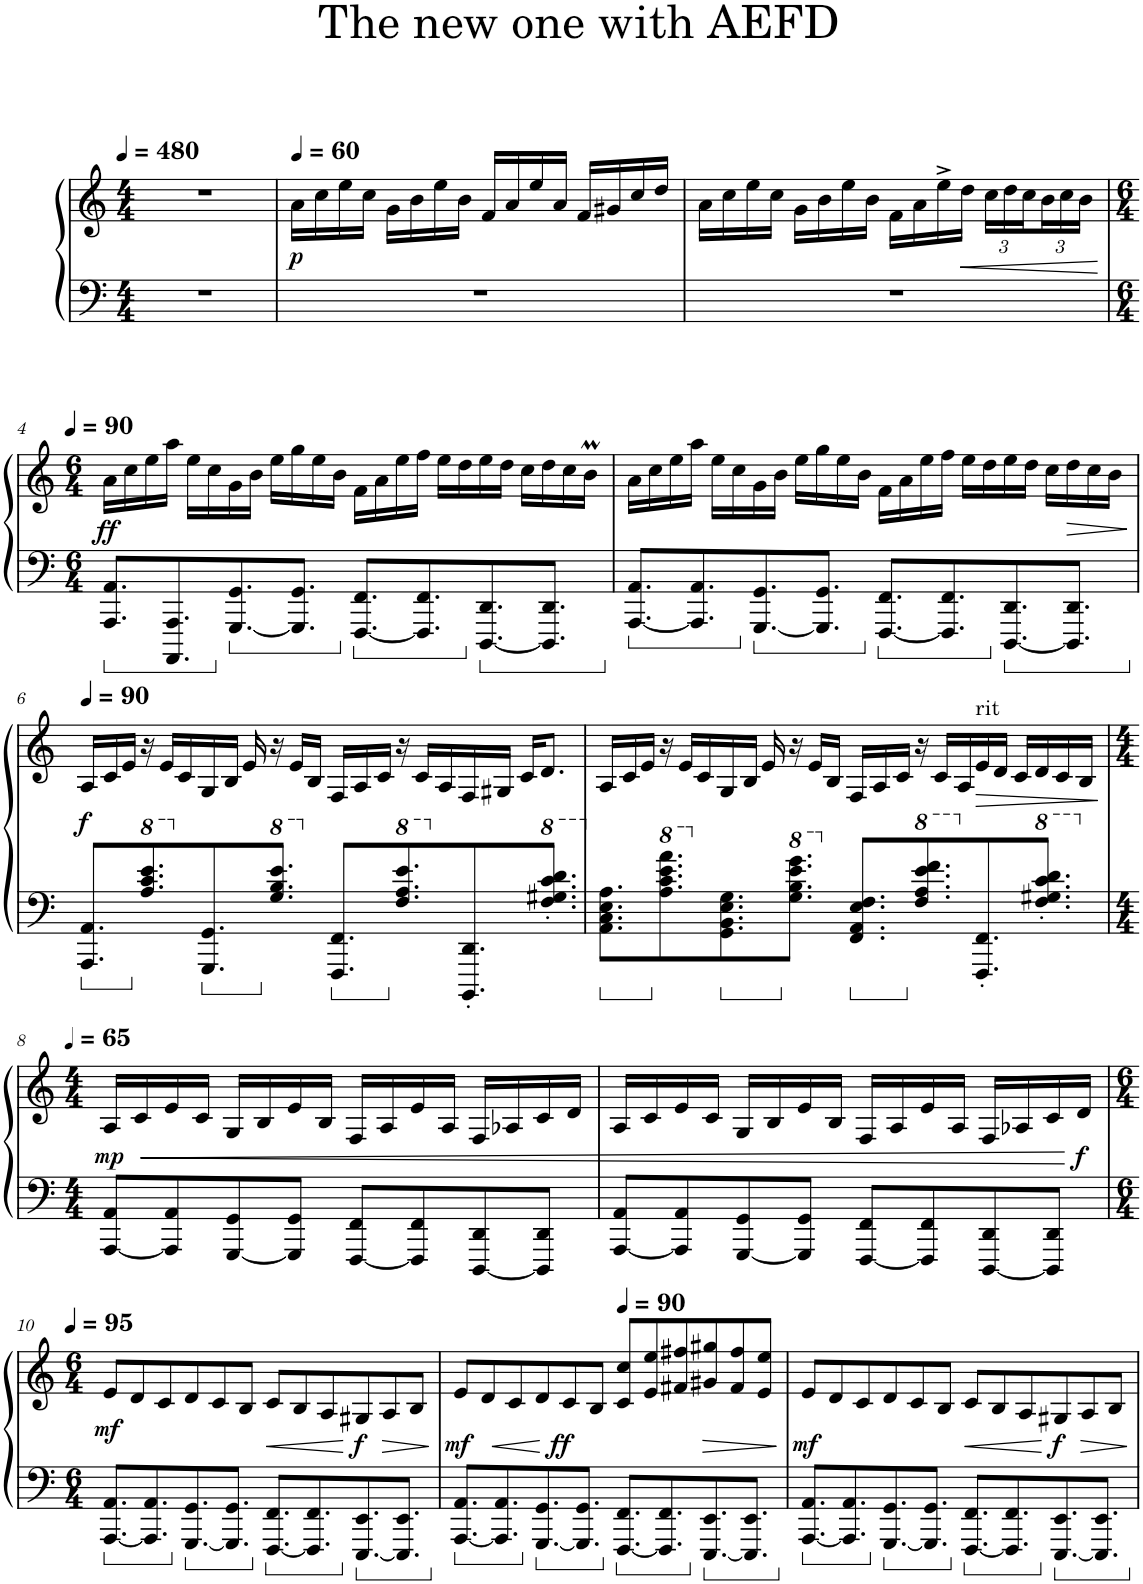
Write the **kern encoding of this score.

**kern	**kern	**dynam
*part1	*part1	*part1
*staff2	*staff1	*staff1/2
*I"Piano	*	*
*I'Pno.	*	*
*clefF4	*clefG2	*
*k[]	*k[]	*
*M4/4	*M4/4	*
*MM480	*MM480	*
=1	=1	=1
1r	1r	.
=2	=2	=2
*	*MM60	*
!	!	!LO:DY:b
1r	16a\LL	p
.	16cc\	.
.	16ee\	.
.	16cc\JJ	.
.	16g\LL	.
.	16b\	.
.	16ee\	.
.	16b\JJ	.
.	16f/LL	.
.	16a/	.
.	16ee/	.
.	16a/JJ	.
.	16f/LL	.
.	16g#X/	.
.	16cc/	.
.	16dd/JJ	.
=3	=3	=3
1r	16a\LL	.
.	16cc\	.
.	16ee\	.
.	16cc\JJ	.
.	16g\LL	.
.	16b\	.
.	16ee\	.
.	16b\JJ	.
.	16f\LL	.
.	16a\	.
.	16ee^\	.
!	!	!LO:HP:b
.	16dd\JJ	<
*	*Xbrackettup	*
.	24cc\LL	.
.	24dd\	.
.	24cc\	.
.	24b\	.
.	24cc\	.
.	24b\JJ	.
.	.	[
!!LO:LB:g=z
=4	=4	=4
*M6/4	*M6/4	*
*	*MM90	*
!	!	!LO:DY:b
8.AAA/ 8.AA/L	16a\LL	ff
.	16cc\	.
.	16ee\	.
8.AAAA/ 8.AAA/	16aa\JJ	.
.	16ee\LL	.
.	16cc\	.
[8.GGG/ 8.GG/	16g\	.
.	16b\JJ	.
.	16ee\LL	.
8.GGG/] 8.GG/J	16gg\	.
.	16ee\	.
.	16b\JJ	.
[8.FFF/ 8.FF/L	16f\LL	.
.	16a\	.
.	16ee\	.
8.FFF/] 8.FF/	16ff\JJ	.
.	16ee\LL	.
.	16dd\	.
[8.DDD/ 8.DD/	16ee\	.
.	16dd\JJ	.
.	16cc\LL	.
8.DDD/] 8.DD/J	16dd\	.
.	16cc\	.
.	16bm\JJ	.
=5	=5	=5
[8.AAA/ 8.AA/L	16a\LL	.
.	16cc\	.
.	16ee\	.
8.AAA/] 8.AA/	16aa\JJ	.
.	16ee\LL	.
.	16cc\	.
[8.GGG/ 8.GG/	16g\	.
.	16b\JJ	.
.	16ee\LL	.
8.GGG/] 8.GG/J	16gg\	.
.	16ee\	.
.	16b\JJ	.
[8.FFF/ 8.FF/L	16f\LL	.
.	16a\	.
.	16ee\	.
8.FFF/] 8.FF/	16ff\JJ	.
.	16ee\LL	.
.	16dd\	.
[8.DDD/ 8.DD/	16ee\	.
.	16dd\JJ	.
.	16cc\LL	.
!	!	!LO:HP:b
8.DDD/] 8.DD/J	16dd\	>
.	16cc\	.
.	16b\JJ	.
.	.	]
!!LO:LB:g=z
=6	=6	=6
*	*MM90	*
!	!	!LO:DY:b
8.AAA/ 8.AA/L	16A/LL	f
.	16c/	.
.	16e/JJ	.
*8va	*	*
8.a/ 8.cc/ 8.ee/	16r	.
.	16e/LL	.
.	16c/	.
*X8va	*	*
8.GGG/ 8.GG/	16G/	.
.	16B/JJ	.
.	16e/	.
*8va	*	*
8.g/ 8.b/ 8.ee/J	16r	.
.	16e/LL	.
.	16B/JJ	.
*X8va	*	*
8.FFF/ 8.FF/L	16F/LL	.
.	16A/	.
.	16c/JJ	.
*8va	*	*
8.f/ 8.a/ 8.ee/	16r	.
.	16c/LL	.
.	16A/	.
*X8va	*	*
8.BBBB/' 8.DD/'	16F/	.
.	16G#X/JJ	.
.	16c/KL	.
*8va	*	*
8.f/' 8.g#X/' 8.cc/' 8.dd/'J	8.d/J	.
=7	=7	=7
*X8va	*	*
8.AA\ 8.C\ 8.E\ 8.A\L	16A/LL	.
.	16c/	.
.	16e/JJ	.
*8va	*	*
8.a\ 8.cc\ 8.ee\ 8.aa\	16r	.
.	16e/LL	.
.	16c/	.
*X8va	*	*
8.GG\ 8.BB\ 8.E\ 8.G\	16G/	.
.	16B/JJ	.
.	16e/	.
*8va	*	*
8.g\ 8.b\ 8.ee\ 8.gg\J	16r	.
.	16e/LL	.
.	16B/JJ	.
*X8va	*	*
8.FF/ 8.AA/ 8.E/ 8.F/L	16F/LL	.
.	16A/	.
.	16c/JJ	.
*8va	*	*
8.f/ 8.a/ 8.ee/ 8.ff/	16r	.
.	16c/LL	.
.	16A/	.
*X8va	*	*
!	!LO:TX:a:t=rit	!
!	!	!LO:HP:b
8.FFF/' 8.FF/'	16e/	>
.	16d/JJ	.
.	16c/LL	.
*8va	*	*
8.f/' 8.g#X/' 8.cc/' 8.dd/'J	16d/	.
.	16c/	.
.	16B/JJ	.
.	.	]
!!LO:LB:g=z
=8	=8	=8
*M4/4	*M4/4	*
*X8va	*	*
*	*MM65	*
!	!	!LO:HP:b
!	!	!LO:DY:n=1:b
[8AAA/ 8AA/L	16A/LL	< mp
.	16c/	.
8AAA/] 8AA/	16e/	.
.	16c/JJ	.
[8GGG/ 8GG/	16G/LL	.
.	16B/	.
8GGG/] 8GG/J	16e/	.
.	16B/JJ	.
[8FFF/ 8FF/L	16F/LL	.
.	16A/	.
8FFF/] 8FF/	16e/	.
.	16A/JJ	.
[8DDD/ 8DD/	16F/LL	.
.	16A-X/	.
8DDD/] 8DD/J	16c/	.
.	16d/JJ	.
=9	=9	=9
[8AAA/ 8AA/L	16A/LL	.
.	16c/	.
8AAA/] 8AA/	16e/	.
.	16c/JJ	.
[8GGG/ 8GG/	16G/LL	.
.	16B/	.
8GGG/] 8GG/J	16e/	.
.	16B/JJ	.
[8FFF/ 8FF/L	16F/LL	.
.	16A/	.
8FFF/] 8FF/	16e/	.
.	16A/JJ	.
[8DDD/ 8DD/	16F/LL	.
.	16A-X/	.
8DDD/] 8DD/J	16c/	.
!	!	!LO:DY:n=1:b
.	16d/JJ	[ f
!!LO:LB:g=z
=10	=10	=10
*M6/4	*M6/4	*
*	*MM95	*
!	!	!LO:DY:b
[8.AAA/ 8.AA/L	8e/L	mf
.	8d/	.
8.AAA/] 8.AA/	.	.
.	8c/	.
[8.GGG/ 8.GG/	8d/	.
.	8c/	.
8.GGG/] 8.GG/J	.	.
.	8B/J	.
!	!	!LO:HP:b
[8.FFF/ 8.FF/L	8c/L	<
.	8B/	.
8.FFF/] 8.FF/	.	.
.	8A/	.
!	!	!LO:HP:n=1:b
!	!	!LO:DY:n=1:b
[8.EEE/ 8.EE/	8G#X/	[ > f
.	8A/	.
8.EEE/] 8.EE/J	.	.
.	8B/J	.
.	.	]
=11	=11	=11
!	!	!LO:HP:b
!	!	!LO:DY:n=1:b
[8.AAA/ 8.AA/L	8e/L	< mf
.	8d/	.
8.AAA/] 8.AA/	.	.
.	8c/	.
[8.GGG/ 8.GG/	8d/	.
!	!	!LO:DY:n=2:b
.	8c/	[ ff
8.GGG/] 8.GG/J	.	.
.	8B/J	.
*	*MM90	*
[8.FFF/ 8.FF/L	8c/ 8cc/L	.
.	8e/ 8ee/	.
8.FFF/] 8.FF/	.	.
.	8f#X/ 8ff#X/	.
!	!	!LO:HP:b
[8.EEE/ 8.EE/	8g#X/ 8gg#X/	>
.	8f#/ 8ff#/	.
8.EEE/] 8.EE/J	.	.
.	8e/ 8ee/J	.
.	.	]
=12	=12	=12
!	!	!LO:DY:b
[8.AAA/ 8.AA/L	8e/L	mf
.	8d/	.
8.AAA/] 8.AA/	.	.
.	8c/	.
[8.GGG/ 8.GG/	8d/	.
.	8c/	.
8.GGG/] 8.GG/J	.	.
.	8B/J	.
!	!	!LO:HP:b
[8.FFF/ 8.FF/L	8c/L	<
.	8B/	.
8.FFF/] 8.FF/	.	.
.	8A/	.
!	!	!LO:HP:n=1:b
!	!	!LO:DY:n=1:b
[8.EEE/ 8.EE/	8G#X/	[ > f
.	8A/	.
8.EEE/] 8.EE/J	.	.
.	8B/J	.
.	.	]
=	=	=
*-	*-	*-
